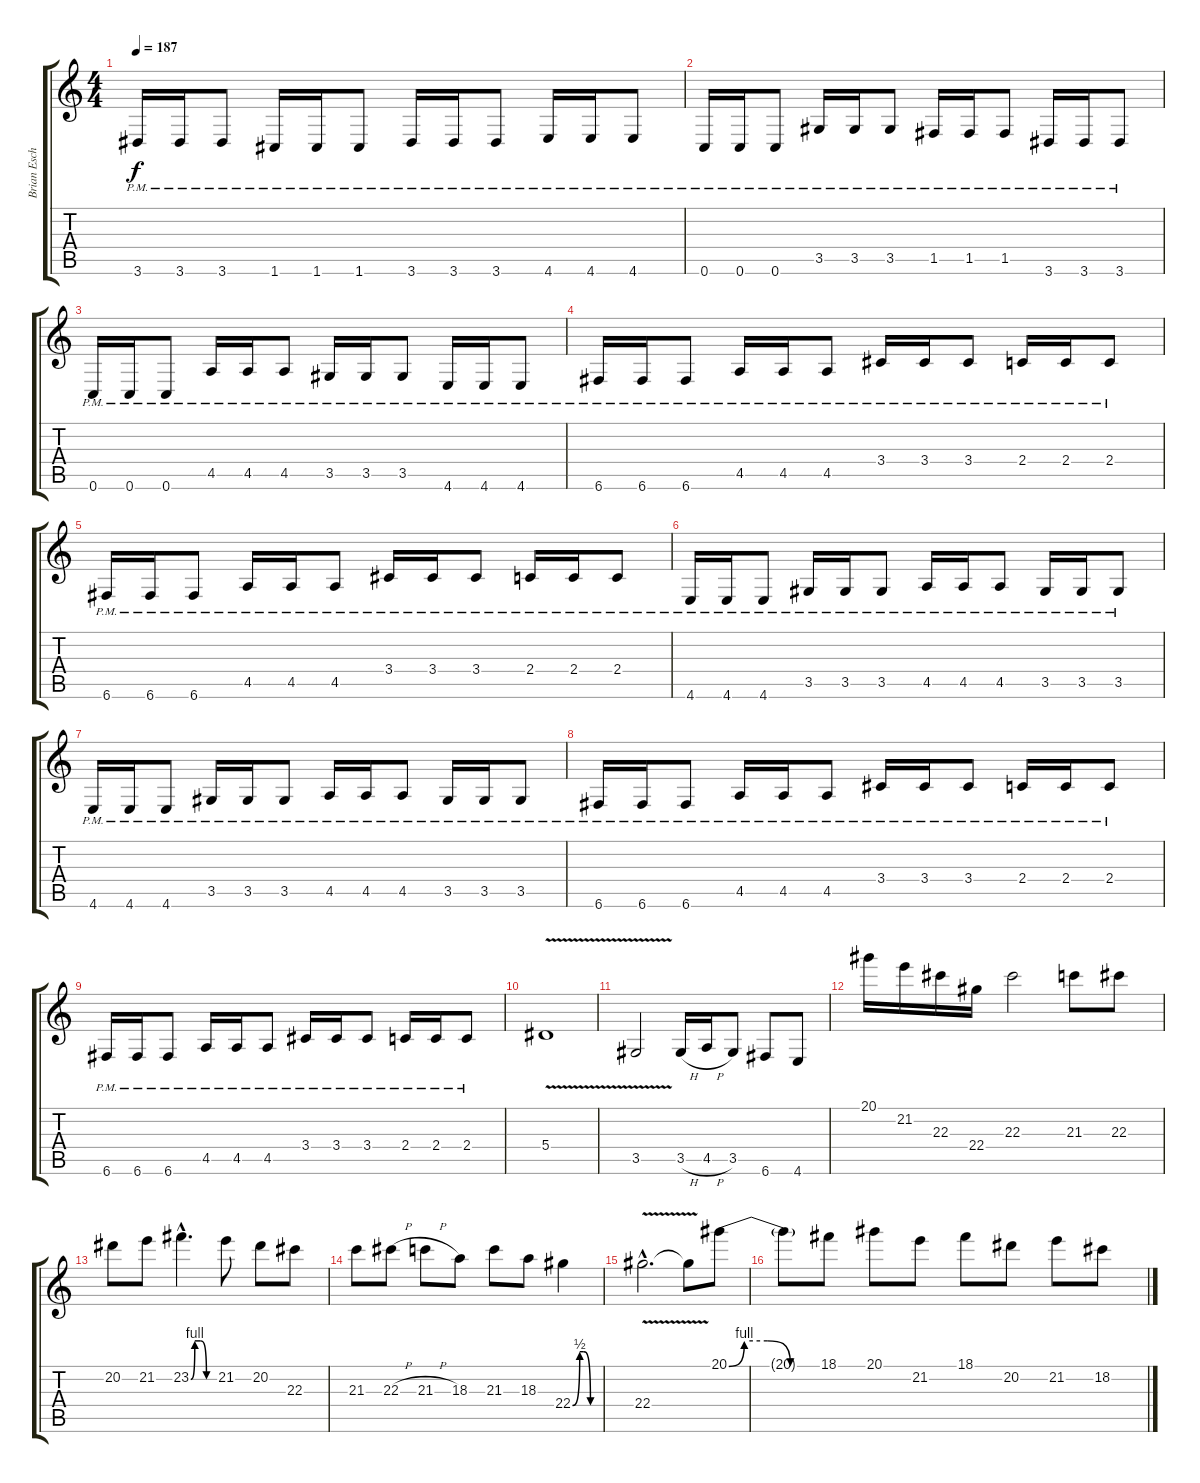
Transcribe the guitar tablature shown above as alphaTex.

\track ("Brian Eschbach (Lead Guitar)" "Brian Esch") {instrument distortionguitar}
\staff {score tabs}
\tuning (C4 G3 Eb3 Bb2 F2 C2) {hide}
\ts (4 4)
\tempo 187
\clef g2
\ks c
3.6{pm}.16{dy f} 3.6{pm}.16 3.6{pm}.8 1.6{pm}.16 1.6{pm}.16 1.6{pm}.8 3.6{pm}.16 3.6{pm}.16 3.6{pm}.8 4.6{pm}.16 4.6{pm}.16 4.6{pm}.8 |
0.6{pm}.16 0.6{pm}.16 0.6{pm}.8 3.5{pm}.16 3.5{pm}.16 3.5{pm}.8 1.5{pm}.16 1.5{pm}.16 1.5{pm}.8 3.6{pm}.16 3.6{pm}.16 3.6{pm}.8 |
0.6{pm}.16 0.6{pm}.16 0.6{pm}.8 4.5{pm}.16 4.5{pm}.16 4.5{pm}.8 3.5{pm}.16 3.5{pm}.16 3.5{pm}.8 4.6{pm}.16 4.6{pm}.16 4.6{pm}.8 |
6.6{pm}.16 6.6{pm}.16 6.6{pm}.8 4.5{pm}.16 4.5{pm}.16 4.5{pm}.8 3.4{pm}.16 3.4{pm}.16 3.4{pm}.8 2.4{pm}.16 2.4{pm}.16 2.4{pm}.8 |
6.6{pm}.16 6.6{pm}.16 6.6{pm}.8 4.5{pm}.16 4.5{pm}.16 4.5{pm}.8 3.4{pm}.16 3.4{pm}.16 3.4{pm}.8 2.4{pm}.16 2.4{pm}.16 2.4{pm}.8 |
4.6{pm}.16 4.6{pm}.16 4.6{pm}.8 3.5{pm}.16 3.5{pm}.16 3.5{pm}.8 4.5{pm}.16 4.5{pm}.16 4.5{pm}.8 3.5{pm}.16 3.5{pm}.16 3.5{pm}.8 |
4.6{pm}.16 4.6{pm}.16 4.6{pm}.8 3.5{pm}.16 3.5{pm}.16 3.5{pm}.8 4.5{pm}.16 4.5{pm}.16 4.5{pm}.8 3.5{pm}.16 3.5{pm}.16 3.5{pm}.8 |
6.6{pm}.16 6.6{pm}.16 6.6{pm}.8 4.5{pm}.16 4.5{pm}.16 4.5{pm}.8 3.4{pm}.16 3.4{pm}.16 3.4{pm}.8 2.4{pm}.16 2.4{pm}.16 2.4{pm}.8 |
6.6{pm}.16 6.6{pm}.16 6.6{pm}.8 4.5{pm}.16 4.5{pm}.16 4.5{pm}.8 3.4{pm}.16 3.4{pm}.16 3.4{pm}.8 2.4{pm}.16 2.4{pm}.16 2.4{pm}.8 |
5.4{v}.1 |
3.5{v}.2 3.5{h}.16 4.5{h}.16 3.5.8 6.6.8 4.6.8 |
20.1.16{balance 8} 21.2.16 22.3.16 22.4.16 22.3.2 21.3.8 22.3.8 |
20.2.8 21.2.8 23.2{be (custom 0 0 10 4 25 4 40 0 60 0) hac}.4{d} 21.2.8 20.2.8 22.3.8 |
21.3.8 22.3{h}.8 21.3{h}.8 18.3.8 21.3.8 18.3.8 22.4{be (custom 0 0 16 2 25 2 40 0 60 0)}.4 |
22.4{v hac}.2{d} 22.4{t}.8 20.1{be (custom 0 0 10 4 25 4 40 0 60 0)}.8 |
20.1{t}.8 18.1.8 20.1.8 21.2.8 18.1.8 20.2.8 21.2.8 18.2.8
